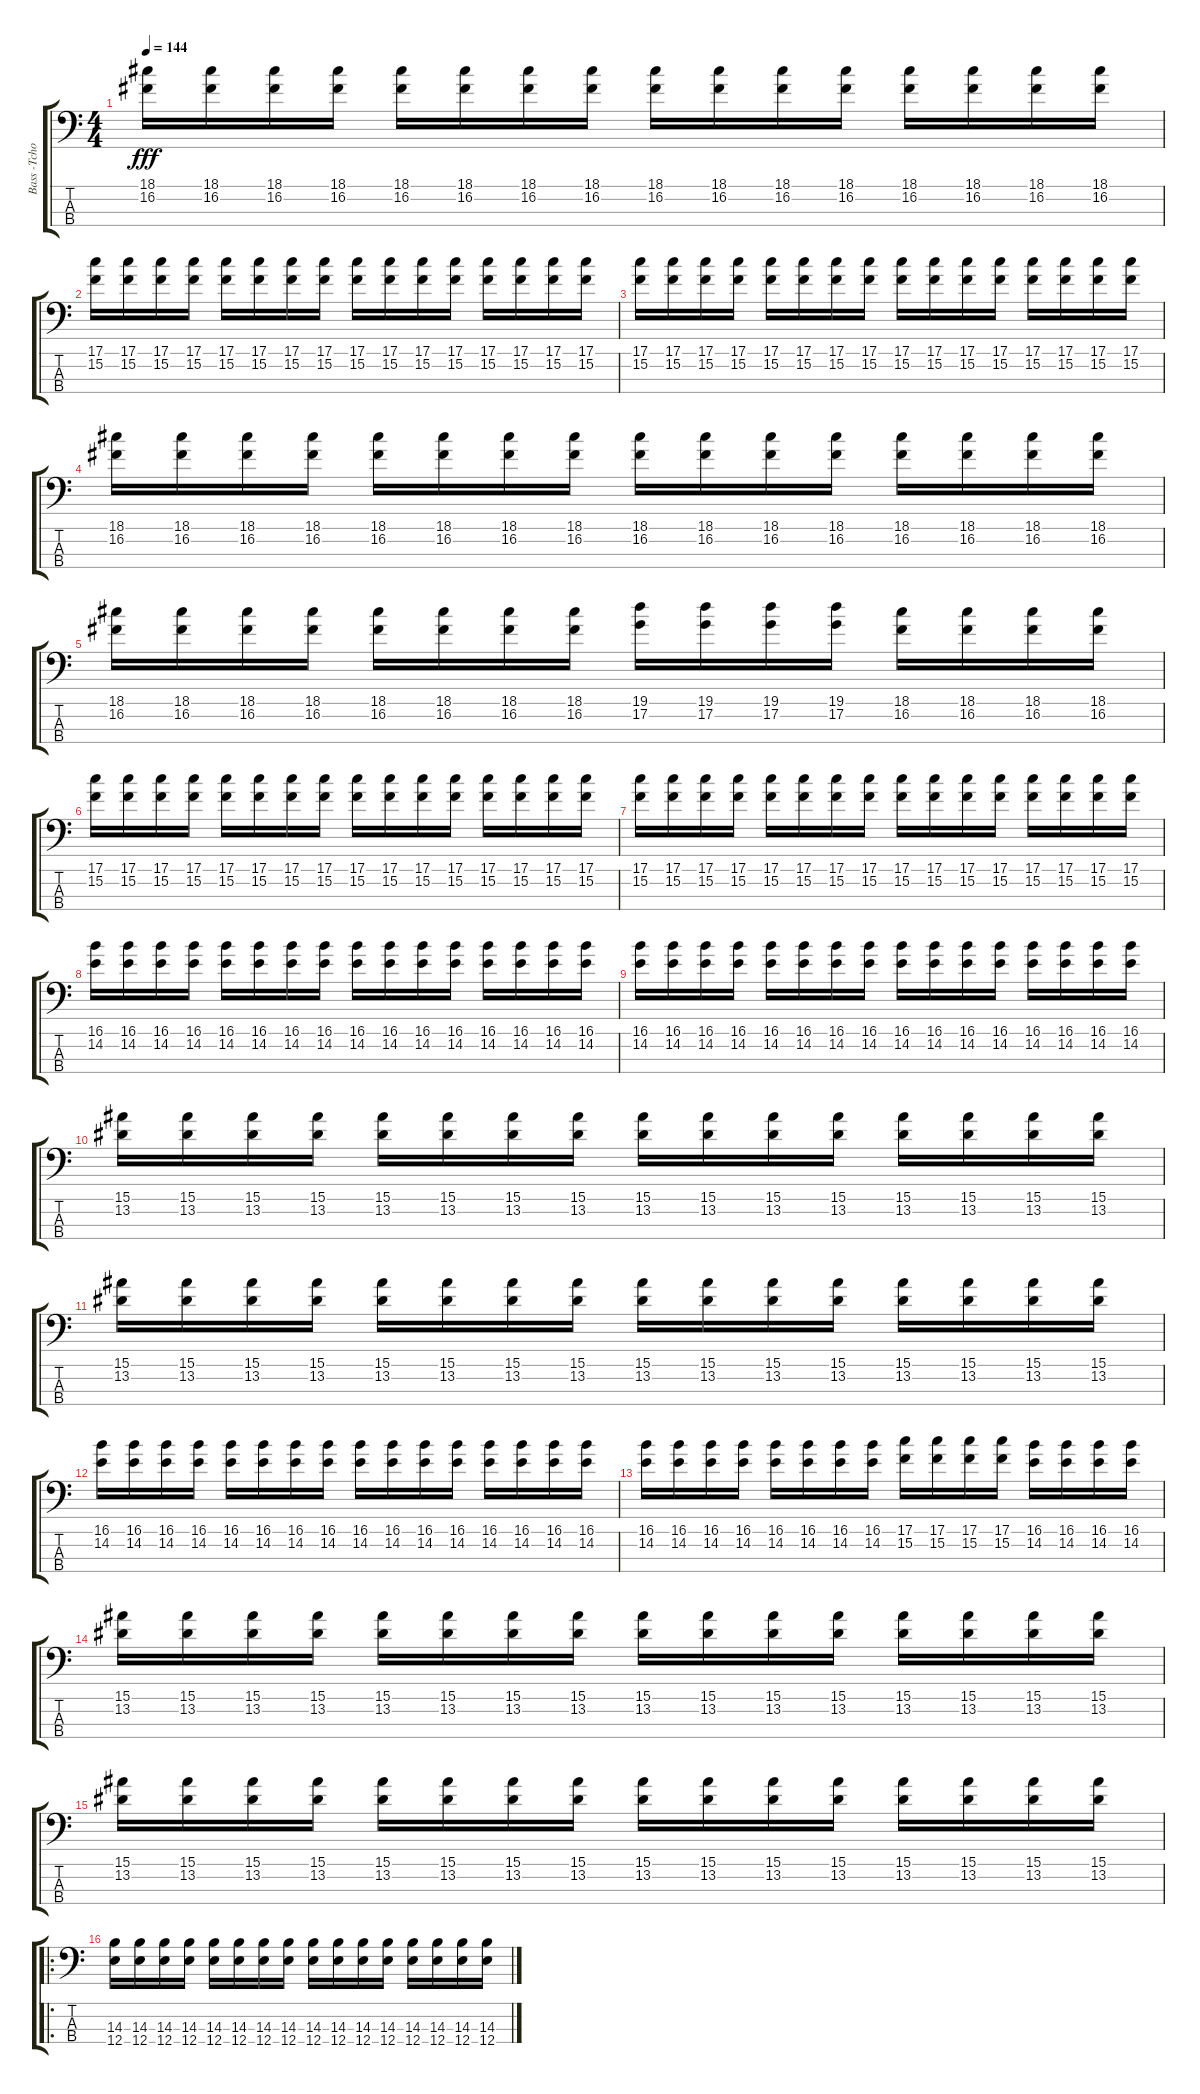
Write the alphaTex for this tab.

\track ("Bass -Tchort" "Bass -Tcho") {instrument electricbassfinger}
\staff {score tabs}
\tuning (G2 D2 A1 E1) {hide}
\ts (4 4)
\tempo 144
\clef f4
\ks c
(18.1 16.2).16{dy fff} (18.1 16.2).16 (18.1 16.2).16 (18.1 16.2).16 (18.1 16.2).16 (18.1 16.2).16 (18.1 16.2).16 (18.1 16.2).16 (18.1 16.2).16 (18.1 16.2).16 (18.1 16.2).16 (18.1 16.2).16 (18.1 16.2).16 (18.1 16.2).16 (18.1 16.2).16 (18.1 16.2).16 |
(17.1 15.2).16 (17.1 15.2).16 (17.1 15.2).16 (17.1 15.2).16 (17.1 15.2).16 (17.1 15.2).16 (17.1 15.2).16 (17.1 15.2).16 (17.1 15.2).16 (17.1 15.2).16 (17.1 15.2).16 (17.1 15.2).16 (17.1 15.2).16 (17.1 15.2).16 (17.1 15.2).16 (17.1 15.2).16 |
(17.1 15.2).16 (17.1 15.2).16 (17.1 15.2).16 (17.1 15.2).16 (17.1 15.2).16 (17.1 15.2).16 (17.1 15.2).16 (17.1 15.2).16 (17.1 15.2).16 (17.1 15.2).16 (17.1 15.2).16 (17.1 15.2).16 (17.1 15.2).16 (17.1 15.2).16 (17.1 15.2).16 (17.1 15.2).16 |
(18.1 16.2).16 (18.1 16.2).16 (18.1 16.2).16 (18.1 16.2).16 (18.1 16.2).16 (18.1 16.2).16 (18.1 16.2).16 (18.1 16.2).16 (18.1 16.2).16 (18.1 16.2).16 (18.1 16.2).16 (18.1 16.2).16 (18.1 16.2).16 (18.1 16.2).16 (18.1 16.2).16 (18.1 16.2).16 |
(18.1 16.2).16 (18.1 16.2).16 (18.1 16.2).16 (18.1 16.2).16 (18.1 16.2).16 (18.1 16.2).16 (18.1 16.2).16 (18.1 16.2).16 (19.1 17.2).16 (19.1 17.2).16 (19.1 17.2).16 (19.1 17.2).16 (18.1 16.2).16 (18.1 16.2).16 (18.1 16.2).16 (18.1 16.2).16 |
(17.1 15.2).16 (17.1 15.2).16 (17.1 15.2).16 (17.1 15.2).16 (17.1 15.2).16 (17.1 15.2).16 (17.1 15.2).16 (17.1 15.2).16 (17.1 15.2).16 (17.1 15.2).16 (17.1 15.2).16 (17.1 15.2).16 (17.1 15.2).16 (17.1 15.2).16 (17.1 15.2).16 (17.1 15.2).16 |
(17.1 15.2).16 (17.1 15.2).16 (17.1 15.2).16 (17.1 15.2).16 (17.1 15.2).16 (17.1 15.2).16 (17.1 15.2).16 (17.1 15.2).16 (17.1 15.2).16 (17.1 15.2).16 (17.1 15.2).16 (17.1 15.2).16 (17.1 15.2).16 (17.1 15.2).16 (17.1 15.2).16 (17.1 15.2).16 |
(16.1 14.2).16 (16.1 14.2).16 (16.1 14.2).16 (16.1 14.2).16 (16.1 14.2).16 (16.1 14.2).16 (16.1 14.2).16 (16.1 14.2).16 (16.1 14.2).16 (16.1 14.2).16 (16.1 14.2).16 (16.1 14.2).16 (16.1 14.2).16 (16.1 14.2).16 (16.1 14.2).16 (16.1 14.2).16 |
(16.1 14.2).16 (16.1 14.2).16 (16.1 14.2).16 (16.1 14.2).16 (16.1 14.2).16 (16.1 14.2).16 (16.1 14.2).16 (16.1 14.2).16 (16.1 14.2).16 (16.1 14.2).16 (16.1 14.2).16 (16.1 14.2).16 (16.1 14.2).16 (16.1 14.2).16 (16.1 14.2).16 (16.1 14.2).16 |
(15.1 13.2).16 (15.1 13.2).16 (15.1 13.2).16 (15.1 13.2).16 (15.1 13.2).16 (15.1 13.2).16 (15.1 13.2).16 (15.1 13.2).16 (15.1 13.2).16 (15.1 13.2).16 (15.1 13.2).16 (15.1 13.2).16 (15.1 13.2).16 (15.1 13.2).16 (15.1 13.2).16 (15.1 13.2).16 |
(15.1 13.2).16 (15.1 13.2).16 (15.1 13.2).16 (15.1 13.2).16 (15.1 13.2).16 (15.1 13.2).16 (15.1 13.2).16 (15.1 13.2).16 (15.1 13.2).16 (15.1 13.2).16 (15.1 13.2).16 (15.1 13.2).16 (15.1 13.2).16 (15.1 13.2).16 (15.1 13.2).16 (15.1 13.2).16 |
(16.1 14.2).16 (16.1 14.2).16 (16.1 14.2).16 (16.1 14.2).16 (16.1 14.2).16 (16.1 14.2).16 (16.1 14.2).16 (16.1 14.2).16 (16.1 14.2).16 (16.1 14.2).16 (16.1 14.2).16 (16.1 14.2).16 (16.1 14.2).16 (16.1 14.2).16 (16.1 14.2).16 (16.1 14.2).16 |
(16.1 14.2).16 (16.1 14.2).16 (16.1 14.2).16 (16.1 14.2).16 (16.1 14.2).16 (16.1 14.2).16 (16.1 14.2).16 (16.1 14.2).16 (17.1 15.2).16 (17.1 15.2).16 (17.1 15.2).16 (17.1 15.2).16 (16.1 14.2).16 (16.1 14.2).16 (16.1 14.2).16 (16.1 14.2).16 |
(15.1 13.2).16 (15.1 13.2).16 (15.1 13.2).16 (15.1 13.2).16 (15.1 13.2).16 (15.1 13.2).16 (15.1 13.2).16 (15.1 13.2).16 (15.1 13.2).16 (15.1 13.2).16 (15.1 13.2).16 (15.1 13.2).16 (15.1 13.2).16 (15.1 13.2).16 (15.1 13.2).16 (15.1 13.2).16 |
(15.1 13.2).16 (15.1 13.2).16 (15.1 13.2).16 (15.1 13.2).16 (15.1 13.2).16 (15.1 13.2).16 (15.1 13.2).16 (15.1 13.2).16 (15.1 13.2).16 (15.1 13.2).16 (15.1 13.2).16 (15.1 13.2).16 (15.1 13.2).16 (15.1 13.2).16 (15.1 13.2).16 (15.1 13.2).16 |
\ro
(14.3 12.4).16{balance 12} (14.3 12.4).16 (14.3 12.4).16 (14.3 12.4).16 (14.3 12.4).16 (14.3 12.4).16 (14.3 12.4).16 (14.3 12.4).16 (14.3 12.4).16 (14.3 12.4).16 (14.3 12.4).16 (14.3 12.4).16 (14.3 12.4).16 (14.3 12.4).16 (14.3 12.4).16 (14.3 12.4).16
